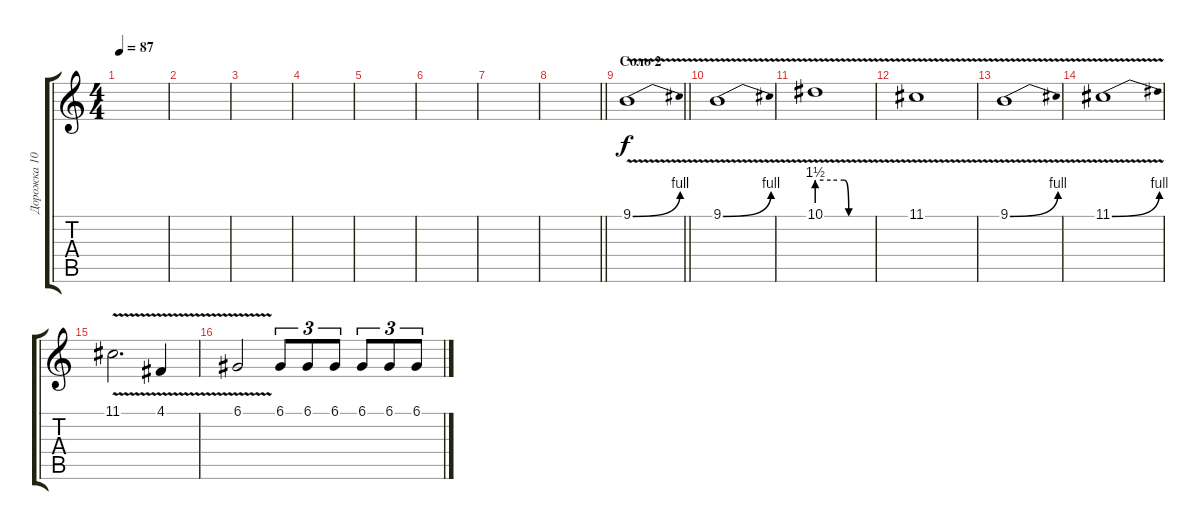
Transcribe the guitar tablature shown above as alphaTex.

\track ("Дорожка 10" "Дорожка 10") {instrument lead1square}
\staff {score tabs}
\tuning (D4 A3 F3 C3 G2 C2) {hide}
\ts (4 4)
\tempo 87
\clef g2
\ks c
|
|
|
|
|
|
|
\barLineRight lightlight
|
\section ("" "Соло 2")
\barLineRight lightlight
9.1{be (bend 0 0 60 4) v}.1{volume 11} |
9.1{be (bend 0 0 60 4) v}.1 |
10.1{be (custom 0 6 15 6 30 6 35 0 60 0) v}.1 |
11.1{v}.1 |
9.1{be (bend 0 0 60 4) v}.1 |
11.1{be (bend 0 0 60 4) v}.1 |
11.1{v}.2{d} 4.1{v}.4 |
6.1{v}.2 6.1.8{tu (3 2)} 6.1.8{tu (3 2)} 6.1.8{tu (3 2)} 6.1.8{tu (3 2)} 6.1.8{tu (3 2)} 6.1.8{tu (3 2)}
